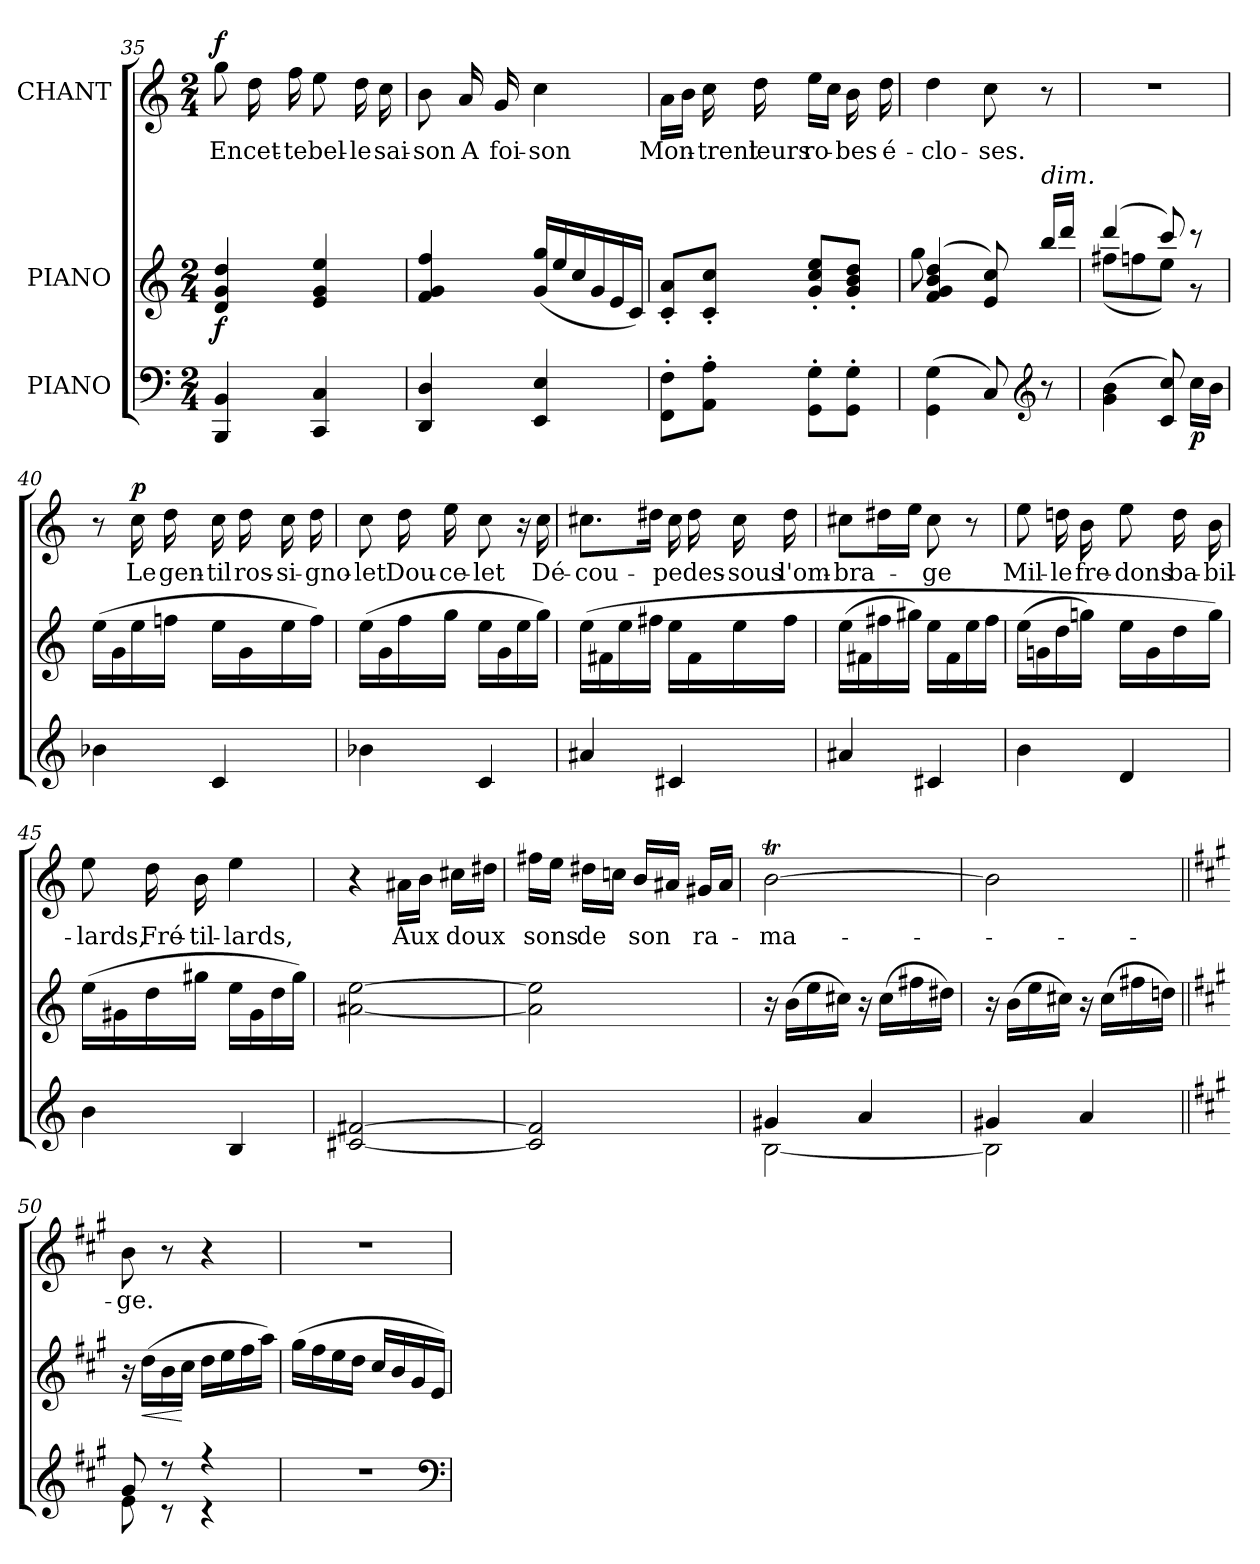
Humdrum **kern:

**kern	**dynam	**kern	**dynam	**kern	**text	**dynam
*part3	*part3	*part2	*part2	*part1	*part1	*part1
*staff3	*staff3	*staff2	*staff2	*staff1	*staff1	*staff1
*I"PIANO	*	*I"PIANO	*	*I"CHANT	*	*
*clefF4	*	*clefG2	*	*clefG2	*	*
*k[]	*	*k[]	*	*k[]	*	*
*M2/4	*	*M2/4	*	*M2/4	*	*
=35	=35	=35	=35	=35	=35	=35
4BBB/ 4BB/	.	4d/ 4g/ 4dd/	f	8gg\	En	f
.	.	.	.	16dd\	cet-	.
.	.	.	.	16ff\	-te	.
4CC/ 4C/	.	4e/ 4g/ 4ee/	.	8ee\	bel-	.
.	.	.	.	16dd\	-le	.
.	.	.	.	16cc\	sai-	.
!!LO:LB:g=z
=36	=36	=36	=36	=36	=36	=36
4DD/ 4D/	.	4f/ 4g/ 4ff/	.	8b\	-son	.
.	.	.	.	16a/	A	.
.	.	.	.	16g/	foi-	.
*	*	*Xtuplet	*	*	*	*
4EE/ 4E/	.	(24g/ 24gg/LL	.	4cc\	-son	.
.	.	24ee/	.	.	.	.
.	.	24cc/	.	.	.	.
.	.	24g/	.	.	.	.
.	.	24e/	.	.	.	.
.	.	24c/JJ)	.	.	.	.
=37	=37	=37	=37	=37	=37	=37
8FF'\ 8F'\L	.	8c'/ 8a'/L	.	16a\LL	Mon-	.
.	.	.	.	16b\JJ	.	.
8AA'\ 8A'\J	.	8c'/ 8cc'/J	.	16cc\	-trent	.
.	.	.	.	16dd\	leurs	.
8GG'\ 8G'\L	.	8g'/ 8cc'/ 8ee'/L	.	16ee\LL	ro-	.
.	.	.	.	16cc\JJ	.	.
8GG'\ 8G'\J	.	8g'/ 8b'/ 8dd'/J	.	16b\	-bes	.
.	.	.	.	16dd\	é-	.
=38	=38	=38	=38	=38	=38	=38
*	*	*^	*	*	*	*
(4GG\ 4G\	.	(4f/ 4g/ 4b/ 4dd/	(8gg\	.	4dd\	-clo-	.
.	.	.	4.ryy	.	.	.	.
8C/)	.	8e/ 8cc/)	.	.	8cc\	-ses.	.
*clefG2	*	*	*	*	*	*	*
!	!	!LO:TX:i:t=dim.	!	!	!	!	!
8r	.	16bb/LL	.	.	8r	.	.
.	.	16ddd/JJ	.	.	.	.	.
=39	=39	=39	=39	=39	=39	=39	=39
(4g\ 4b\	.	(4ddd/	(8ff#X\L	.	2r	.	.
.	.	.	8ffn\	.	.	.	.
8c/ 8cc/)	.	8ccc/)	8ee\J)	.	.	.	.
16cc\LL	p	8r	8r	.	.	.	.
16b\JJ	.	.	.	.	.	.	.
*	*	*v	*v	*	*	*	*
!!LO:LB:g=z
=40	=40	=40	=40	=40	=40	=40
4b-X\	.	(16ee\LL	.	8r	.	.
.	.	16g\	.	.	.	.
.	.	16ee\	.	16cc\	Le	p
.	.	16ffn\JJ	.	16dd\	gen-	.
4c/	.	16ee\LL	.	16cc\	-til	.
.	.	16g\	.	16dd\	ros-	.
.	.	16ee\	.	16cc\	-si-	.
.	.	16ff\JJ)	.	16dd\	-gno-	.
=41	=41	=41	=41	=41	=41	=41
4b-X\	.	(16ee\LL	.	8cc\	-let	.
.	.	16g\	.	.	.	.
.	.	16ff\	.	16dd\	Dou-	.
.	.	16gg\JJ	.	16ee\	-ce-	.
4c/	.	16ee\LL	.	8cc\	-let	.
.	.	16g\	.	.	.	.
.	.	16ee\	.	16r	.	.
.	.	16gg\JJ)	.	16cc\	Dé-	.
=42	=42	=42	=42	=42	=42	=42
4a#X/	.	(16ee\LL	.	8.cc#X\L	-cou-	.
.	.	16f#X\	.	.	.	.
.	.	16ee\	.	.	.	.
.	.	16ff#X\JJ	.	16dd#X\Jk	.	.
4c#X/	.	16ee\LL	.	16cc#\	-pe	.
.	.	16f#\	.	16dd#\	des-	.
.	.	16ee\	.	16cc#\	-sous	.
.	.	16ff#\JJ	.	16dd#\	l'om-	.
=43	=43	=43	=43	=43	=43	=43
4a#X/	.	(16ee\LL	.	8cc#X\L	-bra-	.
.	.	16f#X\	.	.	.	.
.	.	16ff#X\	.	16dd#X\L	.	.
.	.	16gg#X\JJ)	.	16ee\JJ	.	.
4c#X/	.	16ee\LL	.	8cc#\	-ge	.
.	.	16f#\	.	.	.	.
.	.	16ee\	.	8r	.	.
.	.	16ff#\JJ	.	.	.	.
!!LO:PB:g=z
=44	=44	=44	=44	=44	=44	=44
4b\	.	(16ee\LL	.	8ee\	Mil-	.
.	.	16gn\	.	.	.	.
.	.	16dd\	.	16ddn\	-le	.
.	.	16ggn\JJ)	.	16b\	fre-	.
4d/	.	16ee\LL	.	8ee\	-dons	.
.	.	16g\	.	.	.	.
.	.	16dd\	.	16dd\	ba-	.
.	.	16gg\JJ)	.	16b\	-bil-	.
=45	=45	=45	=45	=45	=45	=45
4b\	.	(16ee\LL	.	8ee\	-lards,	.
.	.	16g#X\	.	.	.	.
.	.	16dd\	.	16dd\	Fré-	.
.	.	16gg#X\JJ	.	16b\	-til-	.
4B/	.	16ee\LL	.	4ee\	-lards,	.
.	.	16g#\	.	.	.	.
.	.	16dd\	.	.	.	.
.	.	16gg#\JJ)	.	.	.	.
=46	=46	=46	=46	=46	=46	=46
[2c#X/ [2f#X/	.	[2a#X\ [2ee\	.	4r	.	.
.	.	.	.	16a#X\LL	Aux	.
.	.	.	.	16b\JJ	.	.
.	.	.	.	16cc#X\LL	doux	.
.	.	.	.	16dd#X\JJ	.	.
!!LO:LB:g=z
=47	=47	=47	=47	=47	=47	=47
2c#]/ 2f#]/	.	2a#]\ 2ee]\	.	16ff#X\LL	sons	.
.	.	.	.	16ee\JJ	.	.
.	.	.	.	16dd#X\LL	de	.
.	.	.	.	16ccn\JJ	.	.
.	.	.	.	16b/LL	son	.
.	.	.	.	16a#X/JJ	.	.
.	.	.	.	16g#X/LL	ra-	.
.	.	.	.	16a#/JJ	.	.
=48	=48	=48	=48	=48	=48	=48
*^	*	*	*	*	*	*
4g#X/	[2B\	.	16r	.	[2bt\	-ma-	.
.	.	.	(16b\LL	.	.	.	.
.	.	.	16ee\	.	.	.	.
.	.	.	16cc#X\JJ)	.	.	.	.
4a/	.	.	16r	.	.	.	.
.	.	.	(16cc#\LL	.	.	.	.
.	.	.	16ff#X\	.	.	.	.
.	.	.	16dd#X\JJ)	.	.	.	.
=49	=49	=49	=49	=49	=49	=49	=49
4g#X/	2B\]	.	16r	.	2b\]	.	.
.	.	.	(16b\LL	.	.	.	.
.	.	.	16ee\	.	.	.	.
.	.	.	16cc#X\JJ)	.	.	.	.
4a/	.	.	16r	.	.	.	.
.	.	.	(16cc#\LL	.	.	.	.
.	.	.	16ff#X\	.	.	.	.
.	.	.	16ddn\JJ)	.	.	.	.
!!LO:LB:g=z
=50||	=50||	=50||	=50||	=50||	=50||	=50||	=50||
*k[f#c#g#]	*	*	*k[f#c#g#]	*	*k[f#c#g#]	*	*
8g#/	8e\	.	16r	.	8b\	-ge.	.
!	!	!	!	!LO:HP:b	!	!	!
.	.	.	(16dd\LL	<	.	.	.
8r	8r	.	16b\	.	8r	.	.
.	.	.	16cc#\JJ	[	.	.	.
4r	4r	.	16dd\LL	.	4r	.	.
.	.	.	16ee\	.	.	.	.
.	.	.	16ff#\	.	.	.	.
.	.	.	16aa\JJ)	.	.	.	.
*v	*v	*	*	*	*	*	*
=51	=51	=51	=51	=51	=51	=51
2r	.	(16gg#\LL	.	2r	.	.
.	.	16ff#\	.	.	.	.
.	.	16ee\	.	.	.	.
.	.	16dd\JJ	.	.	.	.
.	.	16cc#/LL	.	.	.	.
.	.	16b/	.	.	.	.
.	.	16g#/	.	.	.	.
.	.	16e/JJ)	.	.	.	.
*clefF4	*	*	*	*	*	*
=	=	=	=	=	=	=
*-	*-	*-	*-	*-	*-	*-
